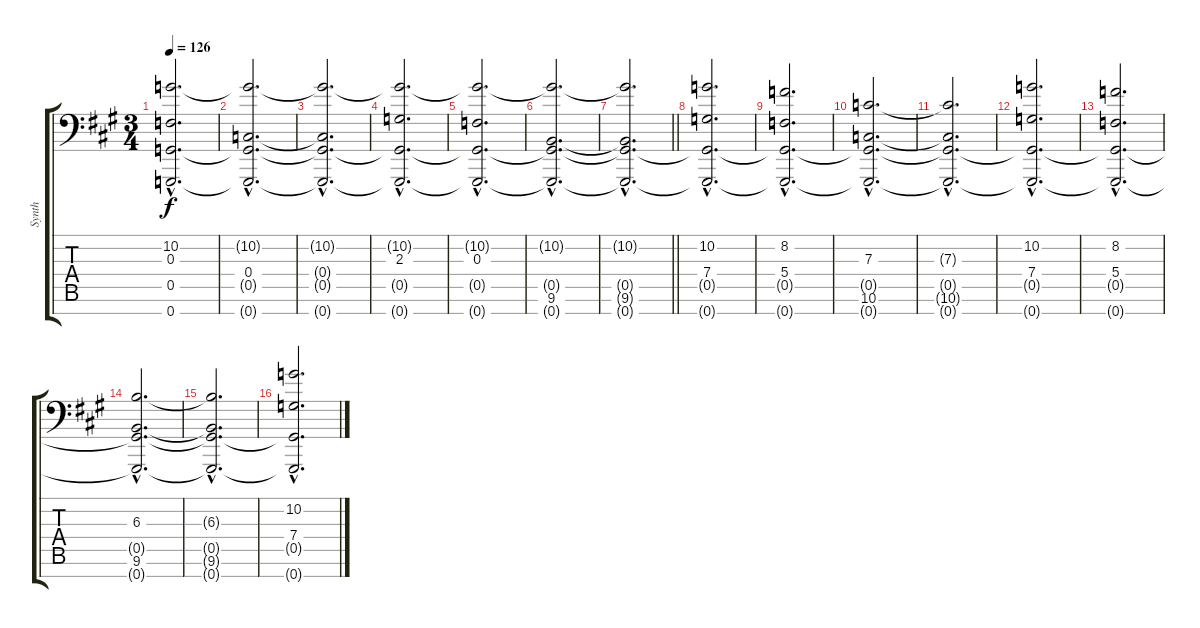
\track ("Synth" "Synth") {instrument pad6metallic}
\staff {score tabs}
\tuning (D4 A3 F3 C3 G2 D2 G1) {hide}
\ts (3 4)
\tempo 126
\clef f4
\ks f#minor
(10.2{hac t} 0.3{hac} 0.5{hac t} 0.7{hac t}).2{d dy f} |
(10.2{hac t} 0.4{hac} 0.5{hac t} 0.7{hac t}).2{d} |
(10.2{hac t} 0.4{hac t} 0.5{hac t} 0.7{hac t}).2{d} |
(10.2{hac t} 2.3{hac} 0.5{hac t} 0.7{hac t}).2{d} |
(10.2{hac t} 0.3{hac} 0.5{hac t} 0.7{hac t}).2{d} |
(10.2{hac t} 0.5{hac t} 9.6{hac} 0.7{hac t}).2{d} |
\barLineRight lightlight
(10.2{hac t} 0.5{hac t} 9.6{hac t} 0.7{hac t}).2{d} |
(10.2{hac} 7.4{hac} 0.5{hac t} 0.7{hac t}).2{d} |
(8.2{hac} 5.4{hac} 0.5{hac t} 0.7{hac t}).2{d} |
(7.3{hac} 0.5{hac t} 10.6{hac} 0.7{hac t}).2{d} |
(7.3{hac t} 0.5{hac t} 10.6{hac t} 0.7{hac t}).2{d} |
(10.2{hac} 7.4{hac} 0.5{hac t} 0.7{hac t}).2{d} |
(8.2{hac} 5.4{hac} 0.5{hac t} 0.7{hac t}).2{d} |
(6.3{hac} 0.5{hac t} 9.6{hac} 0.7{hac t}).2{d} |
(6.3{hac t} 0.5{hac t} 9.6{hac t} 0.7{hac t}).2{d} |
(10.2{hac} 7.4{hac} 0.5{hac t} 0.7{hac t}).2{d}
